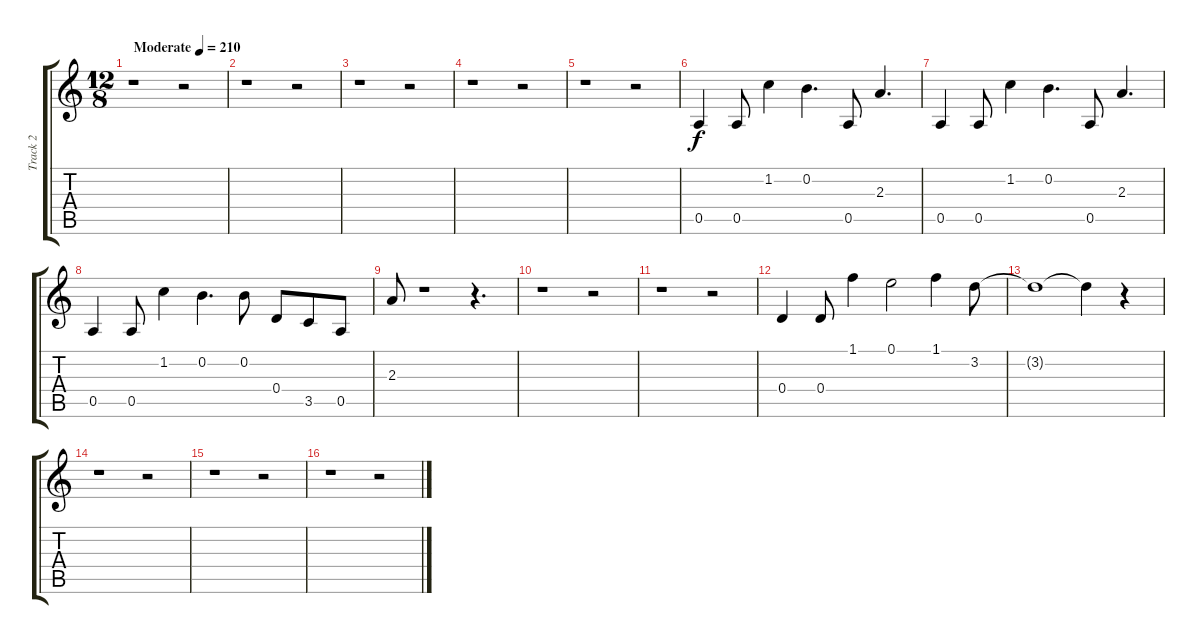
\track ("Track 2" "Track 2") {instrument overdrivenguitar}
\staff {score tabs}
\tuning (E4 B3 G3 D3 A2 E2) {hide}
\ts (12 8)
\tempo (210 "Moderate")
\clef g2
\ks c
r.1{dy f instrument overdrivenguitar} r.2 |
r.1 r.2 |
r.1 r.2 |
r.1 r.2 |
r.1 r.2 |
0.5.4 0.5.8 1.2.4 0.2.4{d} 0.5.8 2.3.4{d} |
0.5.4 0.5.8 1.2.4 0.2.4{d} 0.5.8 2.3.4{d} |
0.5.4 0.5.8 1.2.4 0.2.4{d} 0.2.8 0.4.8 3.5.8 0.5.8 |
2.3.8 r.1 r.4{d} |
r.1 r.2 |
r.1 r.2 |
0.4.4 0.4.8 1.1.4 0.1.2 1.1.4 3.2.8 |
3.2{t}.1 3.2{t}.4 r.4 |
r.1 r.2 |
r.1 r.2 |
r.1 r.2
